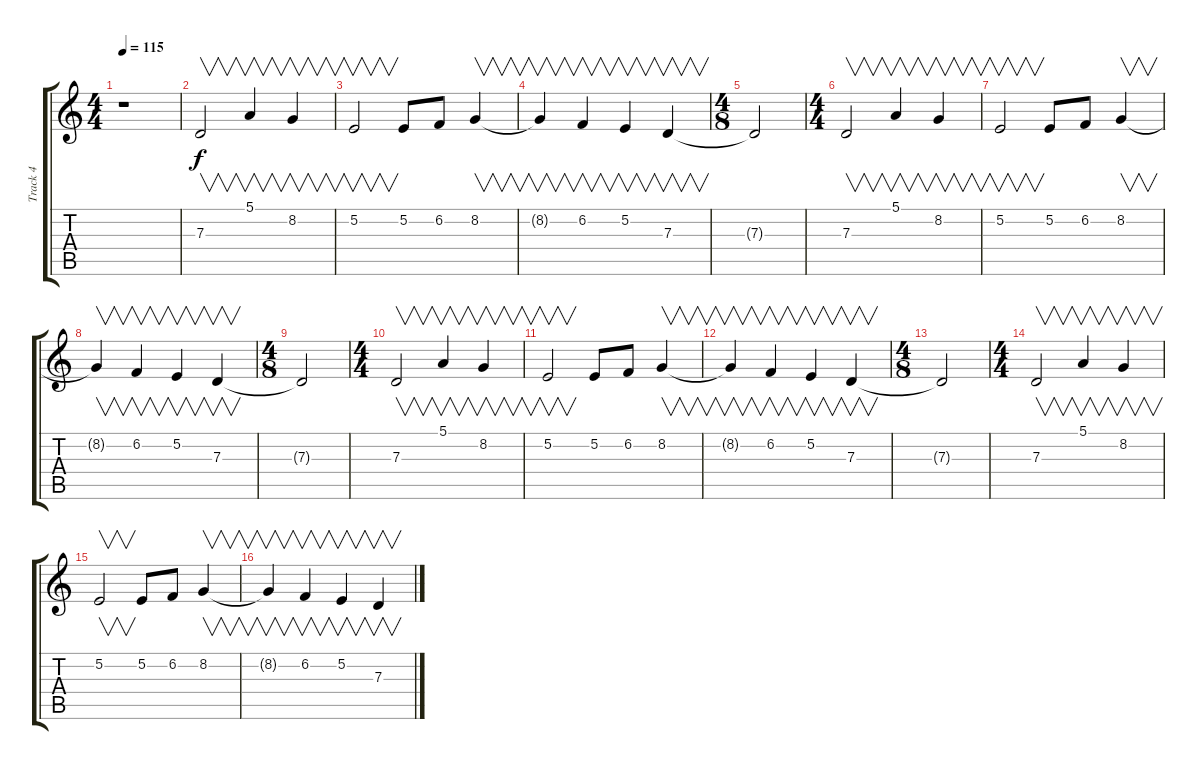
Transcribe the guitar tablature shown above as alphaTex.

\track ("Track 4" "Track 4") {instrument cello}
\staff {score tabs}
\tuning (E4 B3 G3 D3 A2 E2) {hide}
\ts (4 4)
\tempo 115
\clef g2
\ks c
r.1{dy f instrument cello} |
7.3.2{v} 5.1.4{v} 8.2.4{v} |
5.2.2{v} 5.2.8 6.2.8 8.2.4{v} |
8.2{t}.4{v} 6.2.4{v} 5.2.4{v} 7.3.4{v} |
\ts (4 8)
7.3{t}.2 |
\ts (4 4)
7.3.2{v} 5.1.4{v} 8.2.4{v} |
5.2.2{v} 5.2.8 6.2.8 8.2.4{v} |
8.2{t}.4{v} 6.2.4{v} 5.2.4{v} 7.3.4{v} |
\ts (4 8)
7.3{t}.2 |
\ts (4 4)
7.3.2{v} 5.1.4{v} 8.2.4{v} |
5.2.2{v} 5.2.8 6.2.8 8.2.4{v} |
8.2{t}.4{v} 6.2.4{v} 5.2.4{v} 7.3.4{v} |
\ts (4 8)
7.3{t}.2 |
\ts (4 4)
7.3.2{v} 5.1.4{v} 8.2.4{v} |
5.2.2{v} 5.2.8 6.2.8 8.2.4{v} |
8.2{t}.4{v} 6.2.4{v} 5.2.4{v} 7.3.4{v}
